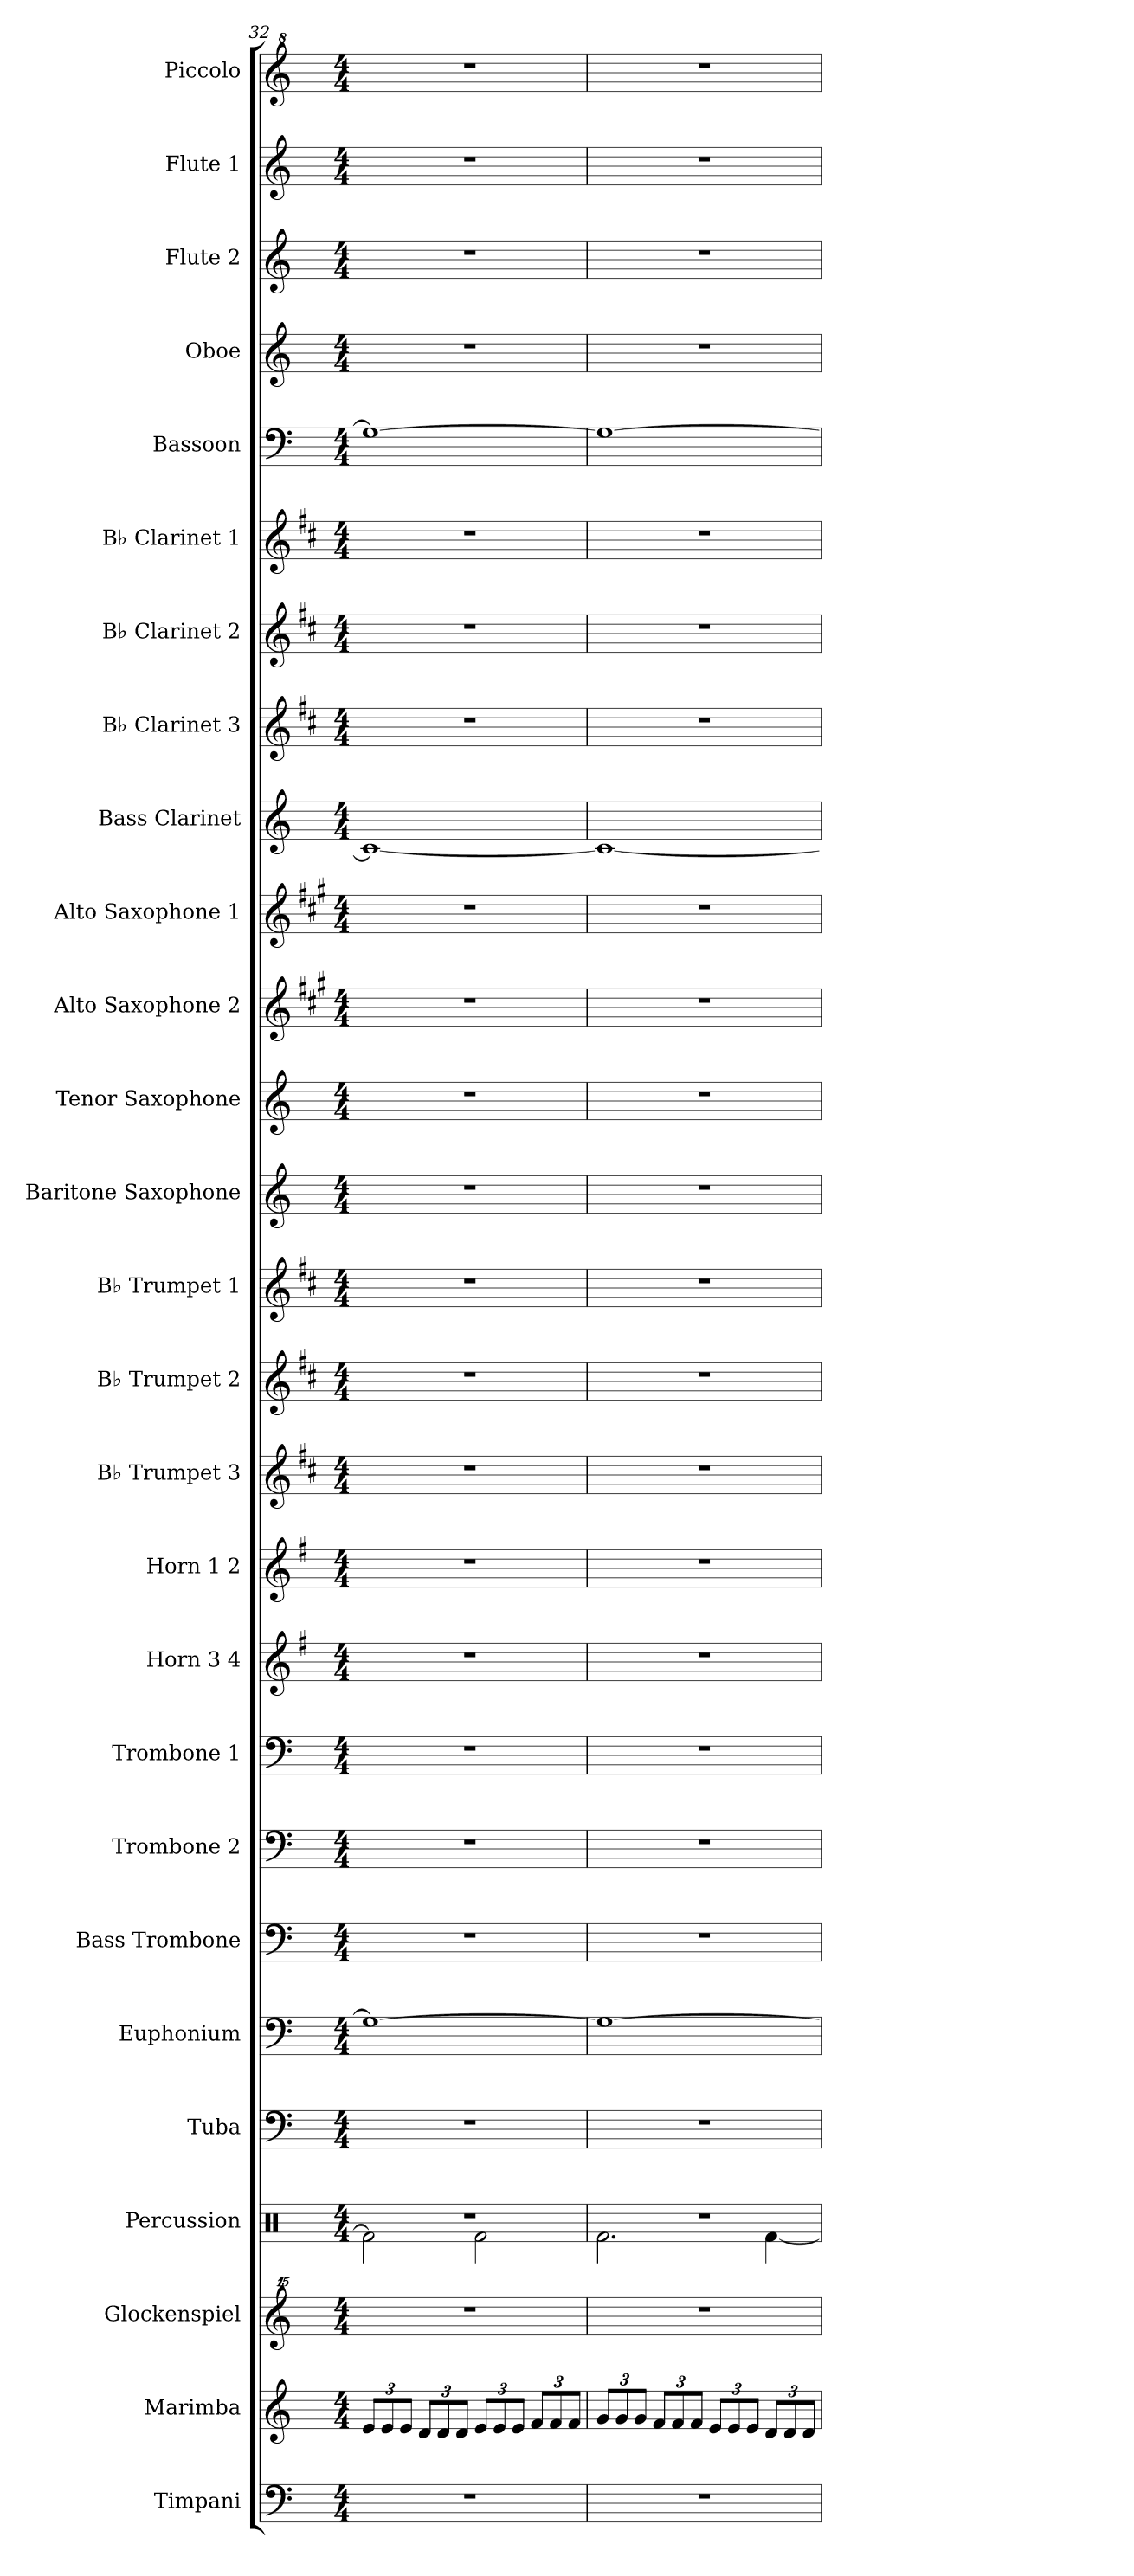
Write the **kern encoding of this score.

**kern	**kern	**kern	**kern	**kern	**kern	**kern	**kern	**kern	**kern	**kern	**kern	**kern	**kern	**kern	**kern	**kern	**kern	**kern	**kern	**kern	**kern	**kern	**kern	**kern	**kern	**kern
*part27	*part26	*part25	*part24	*part23	*part22	*part21	*part20	*part19	*part18	*part17	*part16	*part15	*part14	*part13	*part12	*part11	*part10	*part9	*part8	*part7	*part6	*part5	*part4	*part3	*part2	*part1
*staff27	*staff26	*staff25	*staff24	*staff23	*staff22	*staff21	*staff20	*staff19	*staff18	*staff17	*staff16	*staff15	*staff14	*staff13	*staff12	*staff11	*staff10	*staff9	*staff8	*staff7	*staff6	*staff5	*staff4	*staff3	*staff2	*staff1
*I"Timpani	*I"Marimba	*I"Glockenspiel	*I"Percussion	*I"Tuba	*I"Euphonium	*I"Bass Trombone	*I"Trombone 2	*I"Trombone 1	*I"Horn 3 4	*I"Horn 1 2	*I"B♭ Trumpet 3	*I"B♭ Trumpet 2	*I"B♭ Trumpet 1	*I"Baritone Saxophone	*I"Tenor Saxophone	*I"Alto Saxophone 2	*I"Alto Saxophone 1	*I"Bass Clarinet	*I"B♭ Clarinet 3	*I"B♭ Clarinet 2	*I"B♭ Clarinet 1	*I"Bassoon	*I"Oboe	*I"Flute 2	*I"Flute 1	*I"Piccolo
*I'Timp.	*I'Mrm.	*I'Glk.	*I'Perc.	*I'Tu.	*I'Eu.	*I'B. Trb.	*I'Trb. 2	*I'Trb. 1	*I'Hn. 3 4	*I'Hn. 1 2	*I'Tpt. 3	*I'Tpt. 2	*I'Tpt. 1	*I'Bar. Sax.	*I'T. Sax.	*I'A. Sax. 2	*I'A. Sax. 1	*I'B. Cl.	*I'B♭ Cl. 3	*I'B♭ Cl. 2	*I'B♭ Cl. 1	*I'Bsn.	*I'Ob.	*I'Fl. 2	*I'Fl. 1	*I'Picc.
*clefF4	*clefG2	*clefG^^2	*clefX	*clefF4	*clefF4	*clefF4	*clefF4	*clefF4	*clefG2	*clefG2	*clefG2	*clefG2	*clefG2	*clefG2	*clefG2	*clefG2	*clefG2	*clefG2	*clefG2	*clefG2	*clefG2	*clefF4	*clefG2	*clefG2	*clefG2	*clefG^2
*	*	*	*	*	*	*	*	*	*ITrd4c7	*ITrd4c7	*ITrd1c2	*ITrd1c2	*ITrd1c2	*ITrd12c21	*ITrd8c14	*ITrd5c9	*ITrd5c9	*ITrd8c14	*ITrd1c2	*ITrd1c2	*ITrd1c2	*	*	*	*	*ITrd-7c-12
*k[]	*k[]	*k[]	*k[]	*k[]	*k[]	*k[]	*k[]	*k[]	*k[]	*k[]	*k[]	*k[]	*k[]	*k[]	*k[]	*k[]	*k[]	*k[]	*k[]	*k[]	*k[]	*k[]	*k[]	*k[]	*k[]	*k[]
*C:	*C:	*C:	*C:	*C:	*C:	*C:	*C:	*C:	*C:	*C:	*C:	*C:	*C:	*C:	*C:	*C:	*C:	*C:	*C:	*C:	*C:	*C:	*C:	*C:	*C:	*C:
*M4/4	*M4/4	*M4/4	*M4/4	*M4/4	*M4/4	*M4/4	*M4/4	*M4/4	*M4/4	*M4/4	*M4/4	*M4/4	*M4/4	*M4/4	*M4/4	*M4/4	*M4/4	*M4/4	*M4/4	*M4/4	*M4/4	*M4/4	*M4/4	*M4/4	*M4/4	*M4/4
*	*Xbrackettup	*	*	*	*	*	*	*	*	*	*	*	*	*	*	*	*	*	*	*	*	*	*	*	*	*
=32	=32	=32	=32	=32	=32	=32	=32	=32	=32	=32	=32	=32	=32	=32	=32	=32	=32	=32	=32	=32	=32	=32	=32	=32	=32	=32
*	*	*	*^	*	*	*	*	*	*	*	*	*	*	*	*	*	*	*	*	*	*	*	*	*	*	*
1r	12e/L	1r	1r	2Rf\]	1r	1G_	1r	1r	1r	1r	1r	1r	1r	1r	1r	1r	1r	1r	1C_	1r	1r	1r	1G_	1r	1r	1r	1r
.	12e/	.	.	.	.	.	.	.	.	.	.	.	.	.	.	.	.	.	.	.	.	.	.	.	.	.	.
.	12e/J	.	.	.	.	.	.	.	.	.	.	.	.	.	.	.	.	.	.	.	.	.	.	.	.	.	.
.	12d/L	.	.	.	.	.	.	.	.	.	.	.	.	.	.	.	.	.	.	.	.	.	.	.	.	.	.
.	12d/	.	.	.	.	.	.	.	.	.	.	.	.	.	.	.	.	.	.	.	.	.	.	.	.	.	.
.	12d/J	.	.	.	.	.	.	.	.	.	.	.	.	.	.	.	.	.	.	.	.	.	.	.	.	.	.
.	12e/L	.	.	2Rf\	.	.	.	.	.	.	.	.	.	.	.	.	.	.	.	.	.	.	.	.	.	.	.
.	12e/	.	.	.	.	.	.	.	.	.	.	.	.	.	.	.	.	.	.	.	.	.	.	.	.	.	.
.	12e/J	.	.	.	.	.	.	.	.	.	.	.	.	.	.	.	.	.	.	.	.	.	.	.	.	.	.
.	12f/L	.	.	.	.	.	.	.	.	.	.	.	.	.	.	.	.	.	.	.	.	.	.	.	.	.	.
.	12f/	.	.	.	.	.	.	.	.	.	.	.	.	.	.	.	.	.	.	.	.	.	.	.	.	.	.
.	12f/J	.	.	.	.	.	.	.	.	.	.	.	.	.	.	.	.	.	.	.	.	.	.	.	.	.	.
=33	=33	=33	=33	=33	=33	=33	=33	=33	=33	=33	=33	=33	=33	=33	=33	=33	=33	=33	=33	=33	=33	=33	=33	=33	=33	=33	=33
1r	12g/L	1r	1r	2.Rf\	1r	1G_	1r	1r	1r	1r	1r	1r	1r	1r	1r	1r	1r	1r	1C_	1r	1r	1r	1G_	1r	1r	1r	1r
.	12g/	.	.	.	.	.	.	.	.	.	.	.	.	.	.	.	.	.	.	.	.	.	.	.	.	.	.
.	12g/J	.	.	.	.	.	.	.	.	.	.	.	.	.	.	.	.	.	.	.	.	.	.	.	.	.	.
.	12f/L	.	.	.	.	.	.	.	.	.	.	.	.	.	.	.	.	.	.	.	.	.	.	.	.	.	.
.	12f/	.	.	.	.	.	.	.	.	.	.	.	.	.	.	.	.	.	.	.	.	.	.	.	.	.	.
.	12f/J	.	.	.	.	.	.	.	.	.	.	.	.	.	.	.	.	.	.	.	.	.	.	.	.	.	.
.	12e/L	.	.	.	.	.	.	.	.	.	.	.	.	.	.	.	.	.	.	.	.	.	.	.	.	.	.
.	12e/	.	.	.	.	.	.	.	.	.	.	.	.	.	.	.	.	.	.	.	.	.	.	.	.	.	.
.	12e/J	.	.	.	.	.	.	.	.	.	.	.	.	.	.	.	.	.	.	.	.	.	.	.	.	.	.
.	12d/L	.	.	[4Rf\	.	.	.	.	.	.	.	.	.	.	.	.	.	.	.	.	.	.	.	.	.	.	.
.	12d/	.	.	.	.	.	.	.	.	.	.	.	.	.	.	.	.	.	.	.	.	.	.	.	.	.	.
.	12d/J	.	.	.	.	.	.	.	.	.	.	.	.	.	.	.	.	.	.	.	.	.	.	.	.	.	.
*	*	*	*v	*v	*	*	*	*	*	*	*	*	*	*	*	*	*	*	*	*	*	*	*	*	*	*	*
=	=	=	=	=	=	=	=	=	=	=	=	=	=	=	=	=	=	=	=	=	=	=	=	=	=	=
*-	*-	*-	*-	*-	*-	*-	*-	*-	*-	*-	*-	*-	*-	*-	*-	*-	*-	*-	*-	*-	*-	*-	*-	*-	*-	*-
